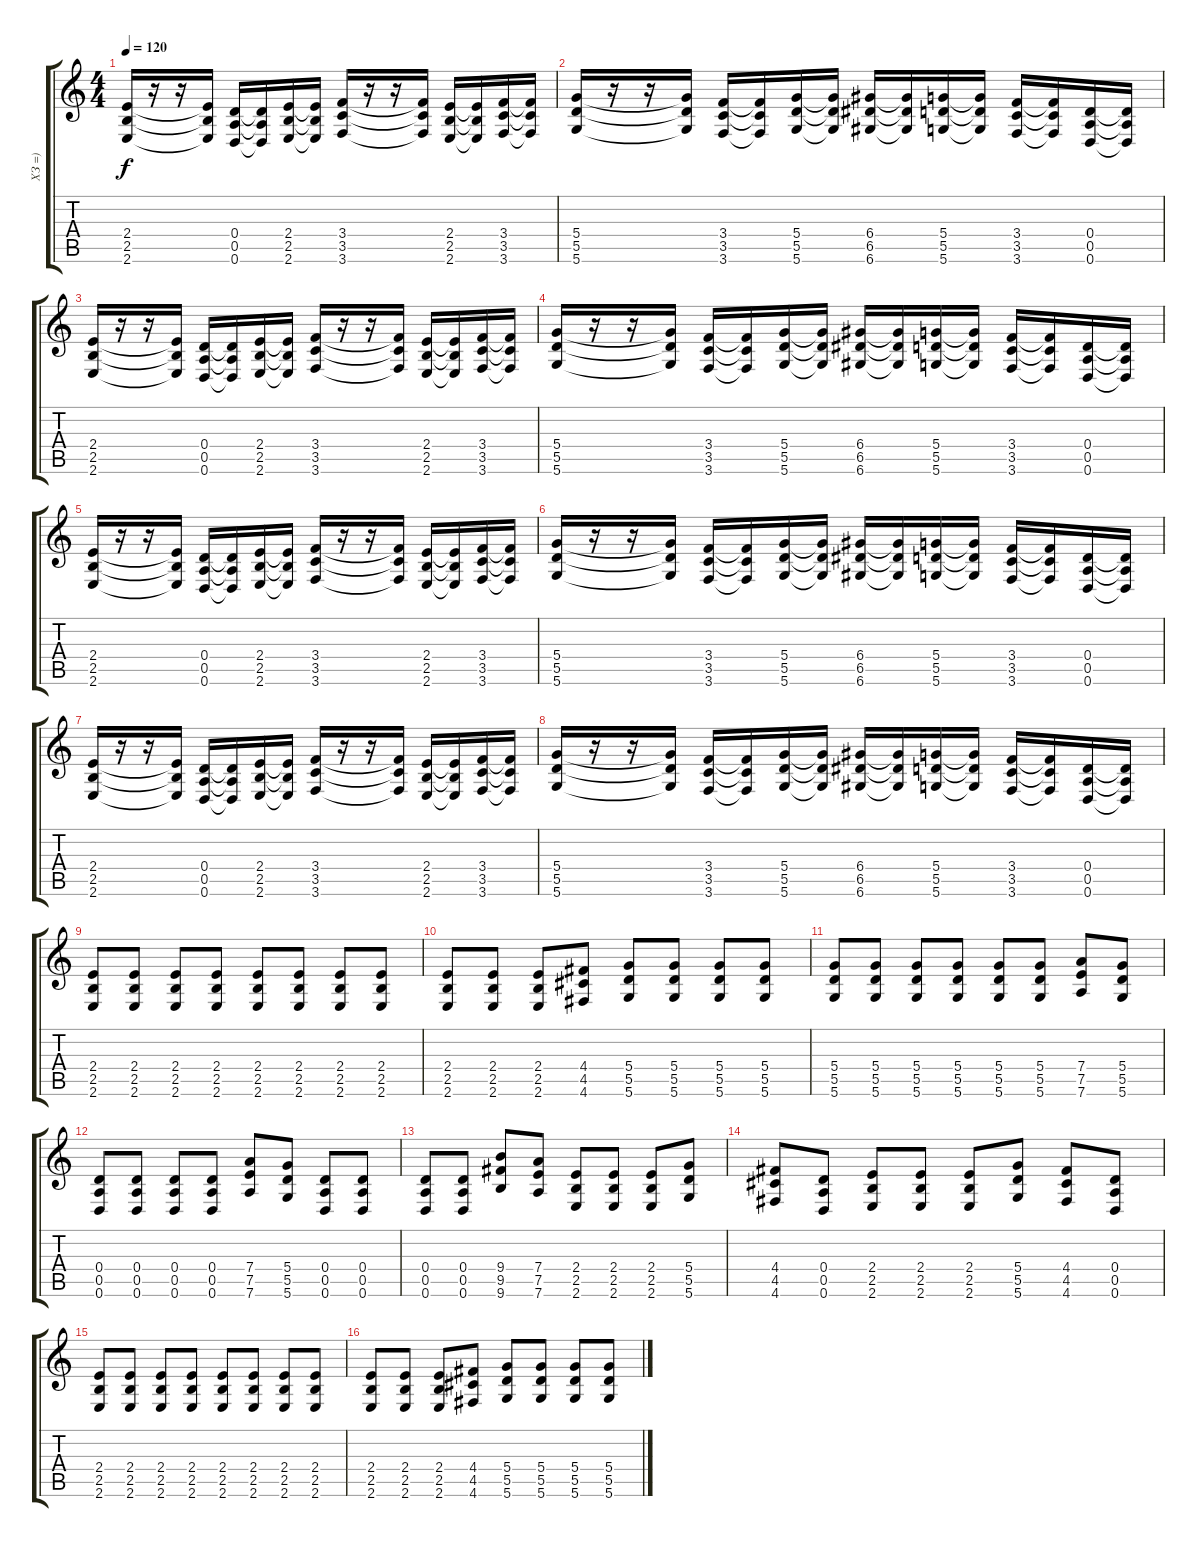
\track ("ХЗ =)" "ХЗ =)") {mute instrument distortionguitar}
\staff {score tabs}
\tuning (E4 B3 G3 D3 A2 D2) {hide}
\ts (4 4)
\tempo 120
\clef g2
\ks c
(2.4 2.5 2.6).16{dy f} r.16 r.16 (2.4{t} 2.5{t} 2.6{t}).16 (0.4 0.5 0.6).16 (0.4{t} 0.5{t} 0.6{t}).16 (2.4 2.5 2.6).16 (2.4{t} 2.5{t} 2.6{t}).16 (3.4 3.5 3.6).16 r.16 r.16 (3.4{t} 3.5{t} 3.6{t}).16 (2.4 2.5 2.6).16 (2.4{t} 2.5{t} 2.6{t}).16 (3.4 3.5 3.6).16 (3.4{t} 3.5{t} 3.6{t}).16 |
(5.4 5.5 5.6).16 r.16 r.16 (5.4{t} 5.5{t} 5.6{t}).16 (3.4 3.5 3.6).16 (3.4{t} 3.5{t} 3.6{t}).16 (5.4 5.5 5.6).16 (5.4{t} 5.5{t} 5.6{t}).16 (6.4 6.5 6.6).16 (6.4{t} 6.5{t} 6.6{t}).16 (5.4 5.5 5.6).16 (5.4{t} 5.5{t} 5.6{t}).16 (3.4 3.5 3.6).16 (3.4{t} 3.5{t} 3.6{t}).16 (0.4 0.5 0.6).16 (0.4{t} 0.5{t} 0.6{t}).16 |
(2.4 2.5 2.6).16 r.16 r.16 (2.4{t} 2.5{t} 2.6{t}).16 (0.4 0.5 0.6).16 (0.4{t} 0.5{t} 0.6{t}).16 (2.4 2.5 2.6).16 (2.4{t} 2.5{t} 2.6{t}).16 (3.4 3.5 3.6).16 r.16 r.16 (3.4{t} 3.5{t} 3.6{t}).16 (2.4 2.5 2.6).16 (2.4{t} 2.5{t} 2.6{t}).16 (3.4 3.5 3.6).16 (3.4{t} 3.5{t} 3.6{t}).16 |
(5.4 5.5 5.6).16 r.16 r.16 (5.4{t} 5.5{t} 5.6{t}).16 (3.4 3.5 3.6).16 (3.4{t} 3.5{t} 3.6{t}).16 (5.4 5.5 5.6).16 (5.4{t} 5.5{t} 5.6{t}).16 (6.4 6.5 6.6).16 (6.4{t} 6.5{t} 6.6{t}).16 (5.4 5.5 5.6).16 (5.4{t} 5.5{t} 5.6{t}).16 (3.4 3.5 3.6).16 (3.4{t} 3.5{t} 3.6{t}).16 (0.4 0.5 0.6).16 (0.4{t} 0.5{t} 0.6{t}).16 |
(2.4 2.5 2.6).16 r.16 r.16 (2.4{t} 2.5{t} 2.6{t}).16 (0.4 0.5 0.6).16 (0.4{t} 0.5{t} 0.6{t}).16 (2.4 2.5 2.6).16 (2.4{t} 2.5{t} 2.6{t}).16 (3.4 3.5 3.6).16 r.16 r.16 (3.4{t} 3.5{t} 3.6{t}).16 (2.4 2.5 2.6).16 (2.4{t} 2.5{t} 2.6{t}).16 (3.4 3.5 3.6).16 (3.4{t} 3.5{t} 3.6{t}).16 |
(5.4 5.5 5.6).16 r.16 r.16 (5.4{t} 5.5{t} 5.6{t}).16 (3.4 3.5 3.6).16 (3.4{t} 3.5{t} 3.6{t}).16 (5.4 5.5 5.6).16 (5.4{t} 5.5{t} 5.6{t}).16 (6.4 6.5 6.6).16 (6.4{t} 6.5{t} 6.6{t}).16 (5.4 5.5 5.6).16 (5.4{t} 5.5{t} 5.6{t}).16 (3.4 3.5 3.6).16 (3.4{t} 3.5{t} 3.6{t}).16 (0.4 0.5 0.6).16 (0.4{t} 0.5{t} 0.6{t}).16 |
(2.4 2.5 2.6).16 r.16 r.16 (2.4{t} 2.5{t} 2.6{t}).16 (0.4 0.5 0.6).16 (0.4{t} 0.5{t} 0.6{t}).16 (2.4 2.5 2.6).16 (2.4{t} 2.5{t} 2.6{t}).16 (3.4 3.5 3.6).16 r.16 r.16 (3.4{t} 3.5{t} 3.6{t}).16 (2.4 2.5 2.6).16 (2.4{t} 2.5{t} 2.6{t}).16 (3.4 3.5 3.6).16 (3.4{t} 3.5{t} 3.6{t}).16 |
(5.4 5.5 5.6).16 r.16 r.16 (5.4{t} 5.5{t} 5.6{t}).16 (3.4 3.5 3.6).16 (3.4{t} 3.5{t} 3.6{t}).16 (5.4 5.5 5.6).16 (5.4{t} 5.5{t} 5.6{t}).16 (6.4 6.5 6.6).16 (6.4{t} 6.5{t} 6.6{t}).16 (5.4 5.5 5.6).16 (5.4{t} 5.5{t} 5.6{t}).16 (3.4 3.5 3.6).16 (3.4{t} 3.5{t} 3.6{t}).16 (0.4 0.5 0.6).16 (0.4{t} 0.5{t} 0.6{t}).16 |
(2.4 2.5 2.6).8 (2.4 2.5 2.6).8 (2.4 2.5 2.6).8 (2.4 2.5 2.6).8 (2.4 2.5 2.6).8 (2.4 2.5 2.6).8 (2.4 2.5 2.6).8 (2.4 2.5 2.6).8 |
(2.4 2.5 2.6).8 (2.4 2.5 2.6).8 (2.4 2.5 2.6).8 (4.4 4.5 4.6).8 (5.4 5.5 5.6).8 (5.4 5.5 5.6).8 (5.4 5.5 5.6).8 (5.4 5.5 5.6).8 |
(5.4 5.5 5.6).8 (5.4 5.5 5.6).8 (5.4 5.5 5.6).8 (5.4 5.5 5.6).8 (5.4 5.5 5.6).8 (5.4 5.5 5.6).8 (7.4 7.5 7.6).8 (5.4 5.5 5.6).8 |
(0.4 0.5 0.6).8 (0.4 0.5 0.6).8 (0.4 0.5 0.6).8 (0.4 0.5 0.6).8 (7.4 7.5 7.6).8 (5.4 5.5 5.6).8 (0.4 0.5 0.6).8 (0.4 0.5 0.6).8 |
(0.4 0.5 0.6).8 (0.4 0.5 0.6).8 (9.4 9.5 9.6).8 (7.4 7.5 7.6).8 (2.4 2.5 2.6).8 (2.4 2.5 2.6).8 (2.4 2.5 2.6).8 (5.4 5.5 5.6).8 |
(4.4 4.5 4.6).8 (0.4 0.5 0.6).8 (2.4 2.5 2.6).8 (2.4 2.5 2.6).8 (2.4 2.5 2.6).8 (5.4 5.5 5.6).8 (4.4 4.5 4.6).8 (0.4 0.5 0.6).8 |
(2.4 2.5 2.6).8 (2.4 2.5 2.6).8 (2.4 2.5 2.6).8 (2.4 2.5 2.6).8 (2.4 2.5 2.6).8 (2.4 2.5 2.6).8 (2.4 2.5 2.6).8 (2.4 2.5 2.6).8 |
(2.4 2.5 2.6).8 (2.4 2.5 2.6).8 (2.4 2.5 2.6).8 (4.4 4.5 4.6).8 (5.4 5.5 5.6).8 (5.4 5.5 5.6).8 (5.4 5.5 5.6).8 (5.4 5.5 5.6).8
